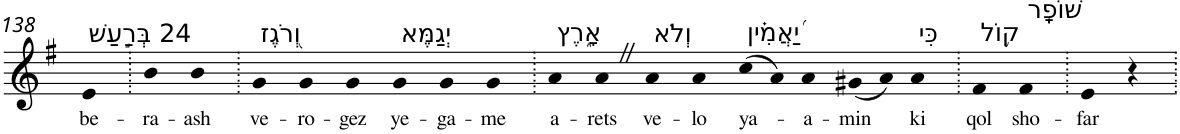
**kern	**text
*part1	*part1
*staff1	*staff1
*I"Piano	*
*I'Pno	*
!!LO:PB:g=z
*clefG2	*
*k[f#]	*
*G:	*
=138	=138
!LO:TX:a:t=24 בְּרַ֣עַשׁ	!
!	!LO:LY:b
4e	be-
=139.	=139.
!	!LO:LY:b
4b	-ra-
!	!LO:LY:b
4b	-ash
=140.	=140.
!LO:TX:a:t=וְ֭רֹגֶז	!
!	!LO:LY:b
4g	ve-
!	!LO:LY:b
4g	-ro-
!	!LO:LY:b
4g	-gez
!LO:TX:a:t=יְגַמֶּא	!
!	!LO:LY:b
4g	ye-
!	!LO:LY:b
4g	-ga-
!	!LO:LY:b
4g	-me
=141.	=141.
!LO:TX:a:t=אָ֑רֶץ	!
!	!LO:LY:b
4a	a-
!	!LO:LY:b
4aZ	-rets
!LO:TX:a:t=וְלֹא	!
!	!LO:LY:b
4a	ve-
!	!LO:LY:b
4a	-lo
!LO:TX:a:t=יַ֝אֲמִ֗ין	!
!	!LO:LY:b
(8cc	ya-
8a)	.
!	!LO:LY:b
4a	-a-
!	!LO:LY:b
(8g#X	-min
8a)	.
!LO:TX:a:t=כִּי	!
!	!LO:LY:b
4a	ki
=142.	=142.
!LO:TX:a:t=ק֥וֹל	!
!	!LO:LY:b
4f#	qol
!LO:TX:a:t=שׁוֹפָֽר	!
!	!LO:LY:b
4f#	sho-
=143.	=143.
!	!LO:LY:b
4e	-far
4r	.
=.	=.
*-	*-
